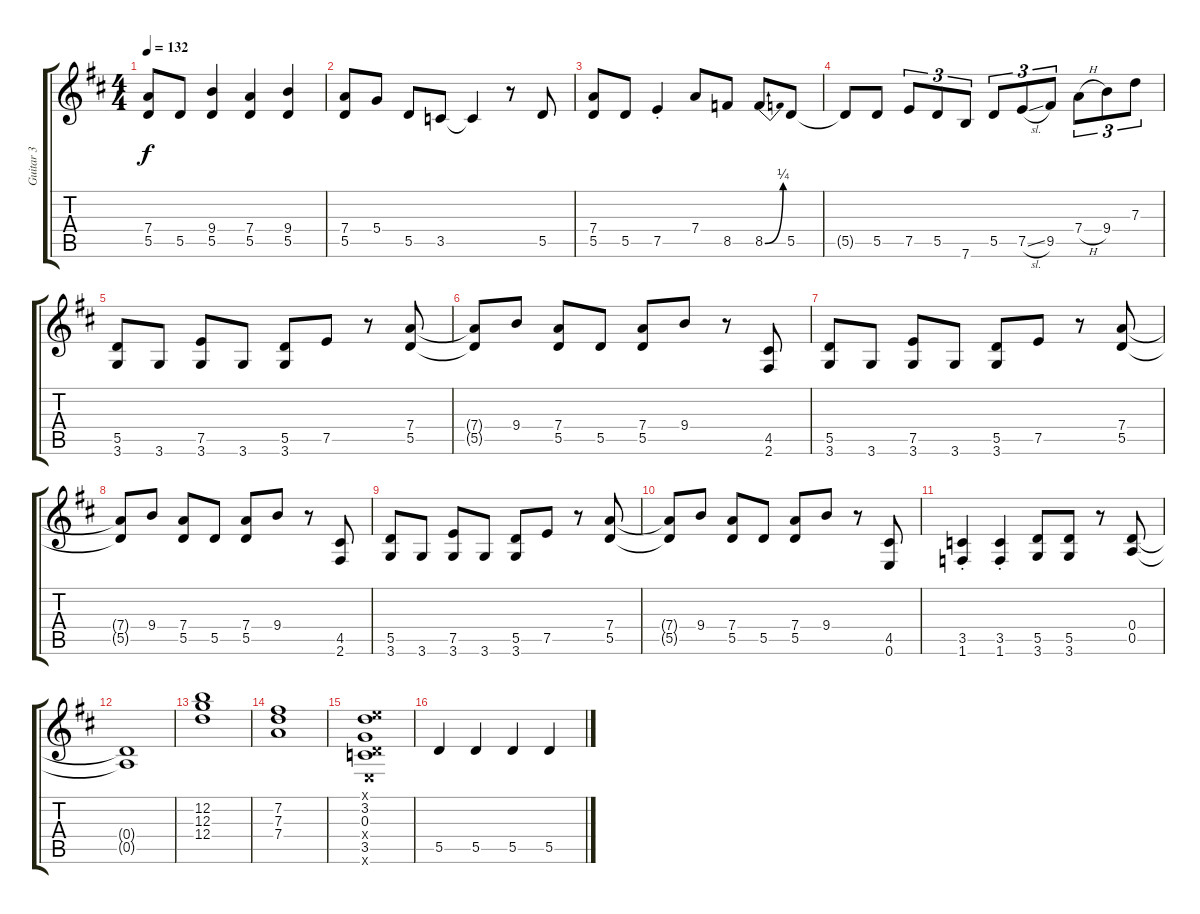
\track ("Guitar 3" "Guitar 3") {instrument distortionguitar}
\staff {score tabs}
\tuning (E4 B3 G3 D3 A2 E2) {hide}
\ts (4 4)
\tempo 132
\clef g2
\ks d
(7.4 5.5).8{dy f} 5.5.8 (9.4 5.5).4 (7.4 5.5).4 (9.4 5.5).4 |
(7.4 5.5).8 5.4.8 5.5.8 3.5.8 3.5{t}.4 r.8 5.5.8 |
(7.4 5.5).8 5.5.8 7.5{st}.4 7.4.8 8.5.8 8.5{be (bend 0 0 60 1)}.8 5.5.8 |
5.5{t}.8 5.5.8 7.5.8{tu (3 2)} 5.5.8{tu (3 2)} 7.6.8{tu (3 2)} 5.5.8{tu (3 2)} 7.5{sl}.8{tu (3 2)} 9.5.8{tu (3 2)} 7.4{h}.8{tu (3 2)} 9.4.8{tu (3 2)} 7.3.8{tu (3 2)} |
(5.5 3.6).8 3.6.8 (7.5 3.6).8 3.6.8 (5.5 3.6).8 7.5.8 r.8 (7.4 5.5).8 |
(7.4{t} 5.5{t}).8 9.4.8 (7.4 5.5).8 5.5.8 (7.4 5.5).8 9.4.8 r.8 (4.5 2.6).8 |
(5.5 3.6).8 3.6.8 (7.5 3.6).8 3.6.8 (5.5 3.6).8 7.5.8 r.8 (7.4 5.5).8 |
(7.4{t} 5.5{t}).8 9.4.8 (7.4 5.5).8 5.5.8 (7.4 5.5).8 9.4.8 r.8 (4.5 2.6).8 |
(5.5 3.6).8 3.6.8 (7.5 3.6).8 3.6.8 (5.5 3.6).8 7.5.8 r.8 (7.4 5.5).8 |
(7.4{t} 5.5{t}).8 9.4.8 (7.4 5.5).8 5.5.8 (7.4 5.5).8 9.4.8 r.8 (4.5 0.6).8 |
(3.5{st} 1.6).4 (3.5 1.6{st}).4 (5.5 3.6).8 (5.5 3.6).8 r.8 (0.4 0.5).8 |
(0.4{t} 0.5{t}).1 |
(12.2 12.3 12.4).1 |
(7.2 7.3 7.4).1 |
(0.1{x} 3.2 0.3 0.4{x} 3.5 0.6{x}).1 |
5.5.4 5.5.4 5.5.4 5.5.4
